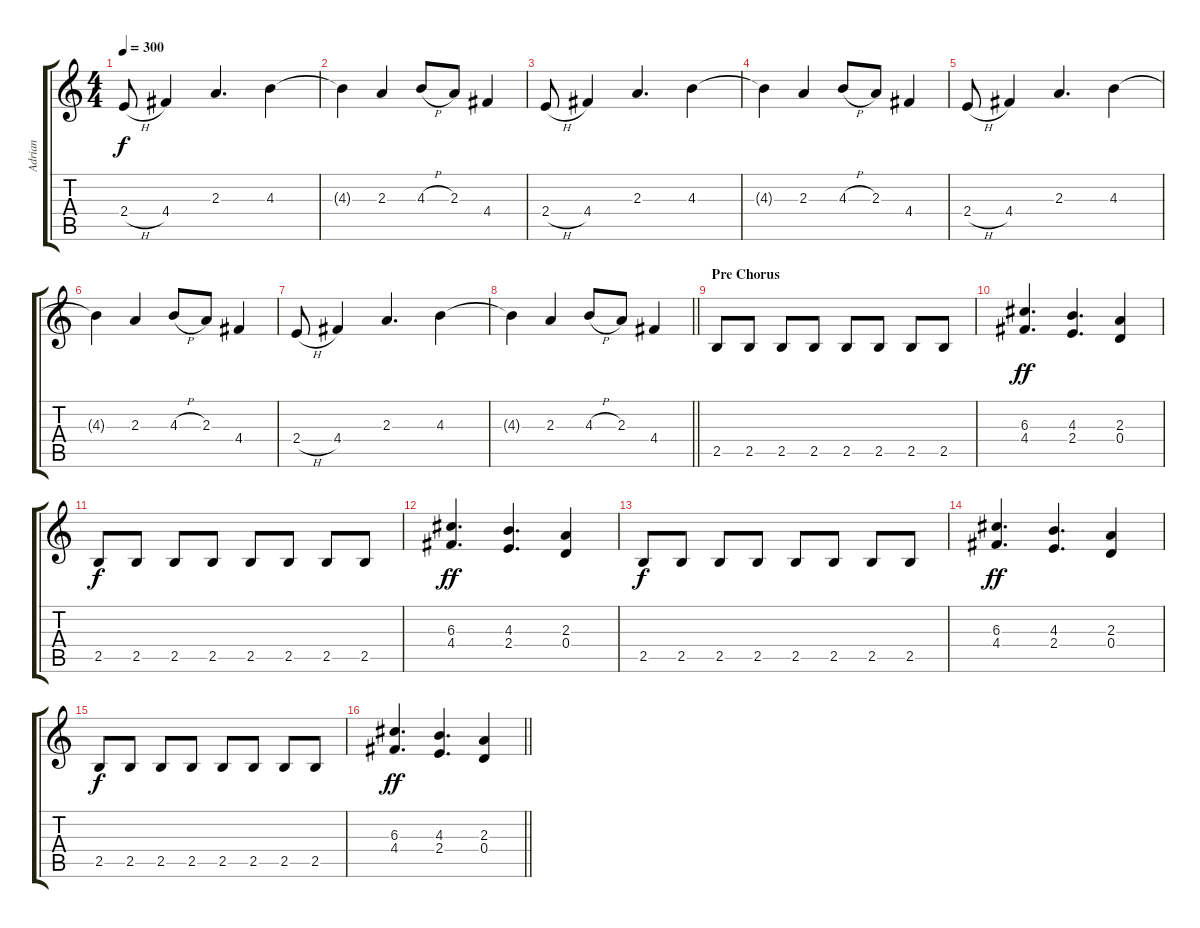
\track ("Adrian" "Adrian") {instrument distortionguitar}
\staff {score tabs}
\tuning (E4 B3 G3 D3 A2 E2) {hide}
\ts (4 4)
\tempo 300
\clef g2
\ks c
2.4{h}.8{dy f} 4.4.4 2.3.4{d} 4.3.4 |
4.3{t}.4 2.3.4 4.3{h}.8 2.3.8 4.4.4 |
2.4{h}.8 4.4.4 2.3.4{d} 4.3.4 |
4.3{t}.4 2.3.4 4.3{h}.8 2.3.8 4.4.4 |
2.4{h}.8 4.4.4 2.3.4{d} 4.3.4 |
4.3{t}.4 2.3.4 4.3{h}.8 2.3.8 4.4.4 |
2.4{h}.8 4.4.4 2.3.4{d} 4.3.4 |
\barLineRight lightlight
4.3{t}.4 2.3.4 4.3{h}.8 2.3.8 4.4.4 |
\section ("" "Pre Chorus")
2.5.8 2.5.8 2.5.8 2.5.8 2.5.8 2.5.8 2.5.8 2.5.8 |
(6.3 4.4).4{d dy ff} (4.3 2.4).4{d} (2.3 0.4).4 |
2.5.8{dy f} 2.5.8 2.5.8 2.5.8 2.5.8 2.5.8 2.5.8 2.5.8 |
(6.3 4.4).4{d dy ff} (4.3 2.4).4{d} (2.3 0.4).4 |
2.5.8{dy f} 2.5.8 2.5.8 2.5.8 2.5.8 2.5.8 2.5.8 2.5.8 |
(6.3 4.4).4{d dy ff} (4.3 2.4).4{d} (2.3 0.4).4 |
2.5.8{dy f} 2.5.8 2.5.8 2.5.8 2.5.8 2.5.8 2.5.8 2.5.8 |
\barLineRight lightlight
(6.3 4.4).4{d dy ff} (4.3 2.4).4{d} (2.3 0.4).4
